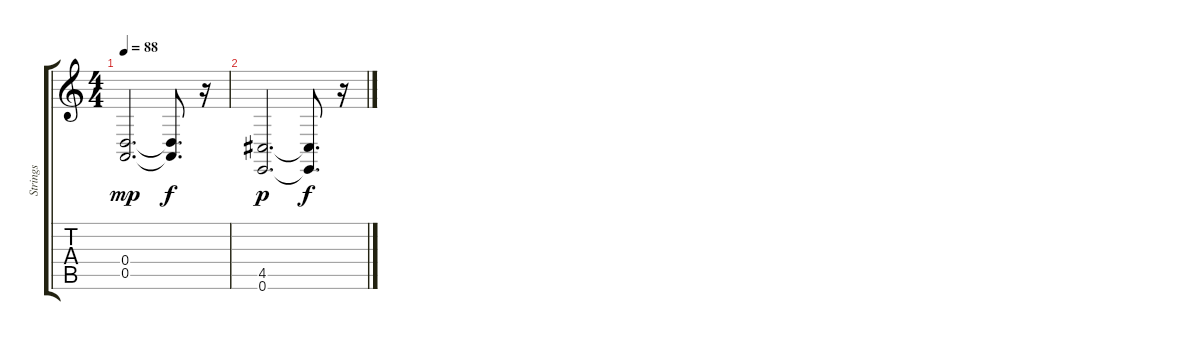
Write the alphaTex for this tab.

\track ("Strings" "Strings") {instrument stringensemble1}
\staff {score tabs}
\tuning (E4 B3 G3 D3 A2 E2) {hide}
\ts (4 4)
\tempo 88
\clef g2
\ks c
(0.4 0.5).2{d dy mp volume 7} (0.4{t} 0.5{t}).8{d dy f} r.16 |
(4.5 0.6).2{d dy p volume 6} (4.5{t} 0.6{t}).8{d dy f} r.16
